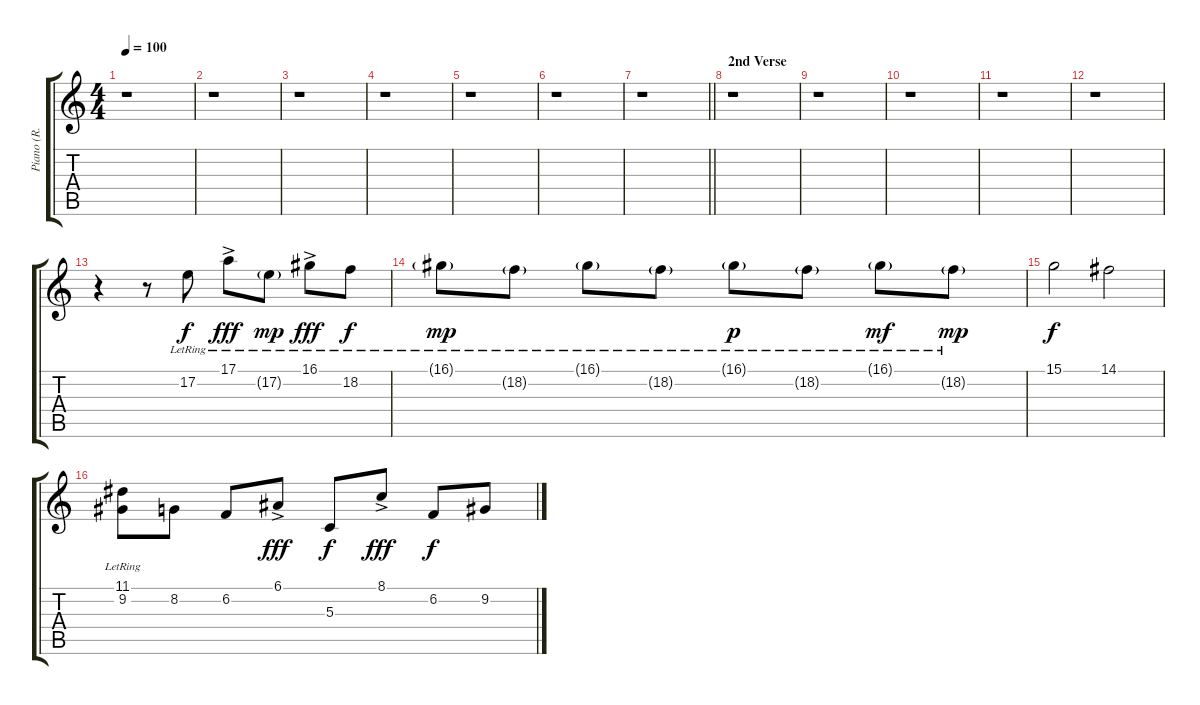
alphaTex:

\track ("Piano (R. Hand)" "Piano (R. ") {instrument acousticgrandpiano}
\staff {score tabs}
\tuning (E4 B3 G3 D3 A2 E2) {hide}
\ts (4 4)
\tempo 100
\clef g2
\ks c
r.1{dy f} |
r.1 |
r.1 |
r.1 |
r.1 |
r.1 |
\barLineRight lightlight
r.1 |
\section ("" "2nd Verse")
r.1 |
r.1 |
r.1 |
r.1 |
r.1 |
r.4 r.8 17.2{lr}.8 17.1{ac lr}.8{dy fff} 17.2{g lr}.8{dy mp} 16.1{ac lr}.8{dy fff} 18.2{lr}.8{dy f} |
16.1{g lr}.8{dy mp} 18.2{g lr}.8 16.1{g lr}.8 18.2{g lr}.8 16.1{g lr}.8{dy p} 18.2{g lr}.8 16.1{g lr}.8{dy mf} 18.2{g lr}.8{dy mp} |
15.1.2{dy f} 14.1.2 |
(11.1{lr} 9.2).8 8.2.8 6.2.8 6.1{ac}.8{dy fff} 5.3.8{dy f} 8.1{ac}.8{dy fff} 6.2.8{dy f} 9.2.8
